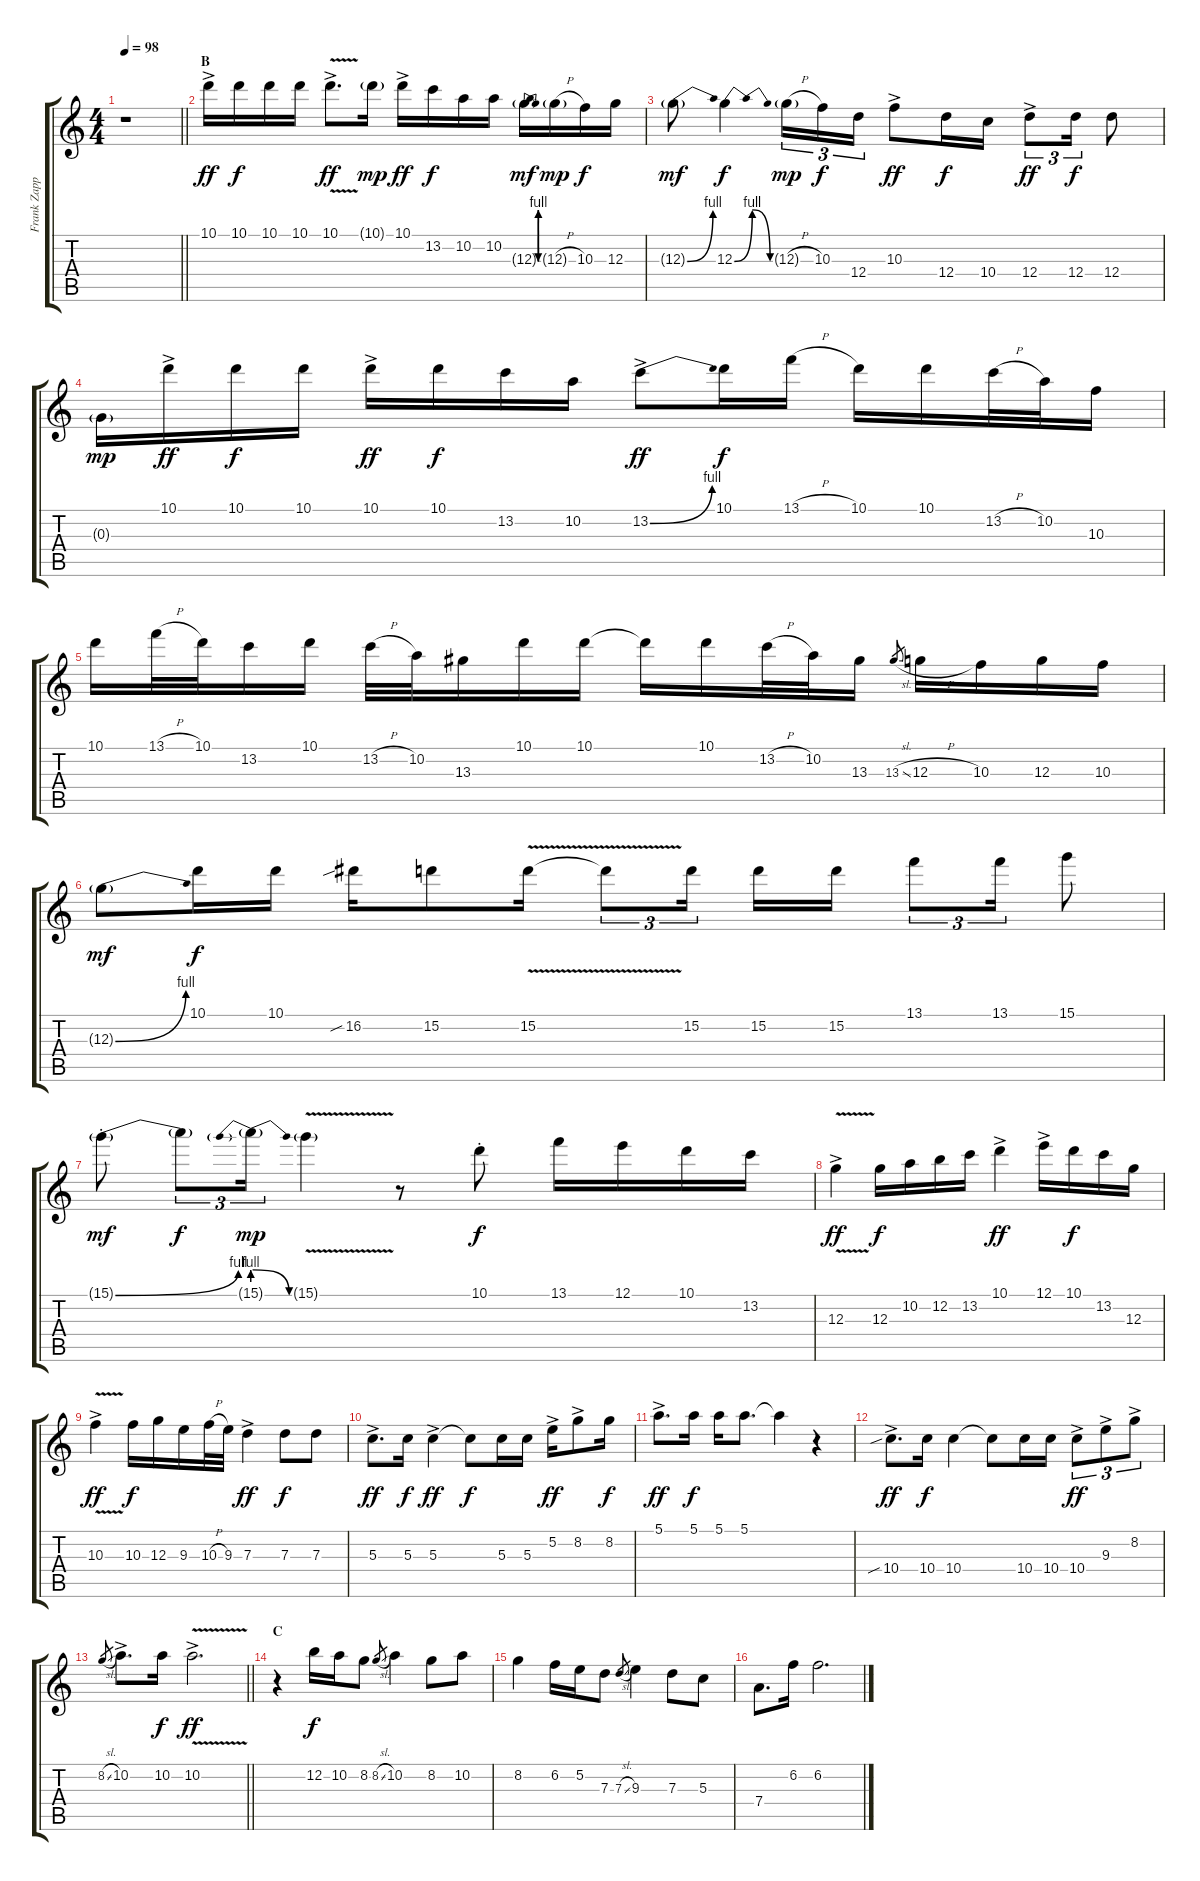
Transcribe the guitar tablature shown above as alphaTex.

\track ("Frank Zappa" "Frank Zapp") {instrument overdrivenguitar}
\staff {score tabs}
\tuning (E4 B3 G3 D3 A2 E2) {hide}
\ts (4 4)
\tempo 98
\clef g2
\barLineRight lightlight
\ks c
r.1{dy ff} |
\section ("" "B")
10.1{ac}.16 10.1.16{dy f} 10.1.16 10.1.16 10.1{v ac}.8{d dy ff} 10.1{g}.16{dy mp} 10.1{ac}.16{dy ff} 13.2.16{dy f} 10.2.16 10.2.16 12.3{be (bendrelease 0 0 23 4 23 4 60 0) g}.16{dy mf} 12.3{h g}.16{dy mp} 10.3.16{dy f} 12.3.16 |
12.3{be (bend 0 0 60 4) g}.8{dy mf} 12.3{be (bendrelease 0 0 30 4 30 4 60 0)}.4{dy f} 12.3{h g}.16{tu (3 2) dy mp} 10.3.16{tu (3 2) dy f} 12.4.16{tu (3 2)} 10.3{ac}.8{dy ff} 12.4.16{dy f} 10.4.16 12.4{ac}.8{tu (3 2) dy ff} 12.4.16{tu (3 2) dy f} 12.4.8 |
0.3{g}.16{dy mp} 10.1{ac}.16{dy ff} 10.1.16{dy f} 10.1.16 10.1{ac}.16{dy ff} 10.1.16{dy f} 13.2.16 10.2.16 13.2{be (bend 0 0 60 4) ac}.8{dy ff} 10.1.16{dy f} 13.1{h}.16 10.1.16 10.1.16 13.2{h}.32 10.2.32 10.3.16 |
10.1.16 13.1{h}.32 10.1.32 13.2.16 10.1.16 13.2{h}.32 10.2.32 13.3.16 10.1.16 10.1.16 10.1{t}.16 10.1.16 13.2{h}.32 10.2.32 13.3.16 13.3{sl}.8{gr} 12.3{h}.16 10.3.16 12.3.16 10.3.16 |
12.3{be (bend 0 0 60 4) g}.8{dy mf} 10.1.16{dy f} 10.1.16 16.2{sib}.16 15.2.8 15.2{v}.16 15.2{t}.8{tu (3 2)} 15.2.16{tu (3 2) beam splitsecondary} 15.2.16 15.2.16 13.1.8{tu (3 2)} 13.1.16{tu (3 2)} 15.1.8 |
15.1{be (bend 0 0 60 4) g st}.8{dy mf} 15.1{t}.8{tu (3 2) dy f} 15.1{be (prebendrelease 0 4 60 0) g}.16{tu (3 2) dy mp} 15.1{v g}.4 r.8 10.1{st}.8{dy f} 13.1.16 12.1.16 10.1.16 13.2.16 |
12.3{v ac}.4{dy ff} 12.3.16{dy f} 10.2.16 12.2.16 13.2.16 10.1{ac}.4{dy ff} 12.1{ac}.16 10.1.16{dy f} 13.2.16 12.3.16 |
10.3{v ac}.4{dy ff} 10.3.16{dy f} 12.3.16 9.3.16 10.3{h}.32 9.3.32 7.3{ac}.4{dy ff} 7.3.8{dy f} 7.3.8 |
5.3{ac}.8{d dy ff} 5.3.16{dy f} 5.3{ac}.4{dy ff} 5.3{t}.8{dy f} 5.3.16 5.3.16 5.2{ac}.16{dy ff} 8.2{ac}.8 8.2.16{dy f} |
5.1{ac}.8{d dy ff} 5.1.16{dy f} 5.1.16 5.1.8{d} 5.1{t}.4 r.4 |
10.4{sib ac}.8{d dy ff} 10.4.16{dy f} 10.4.4 10.4{t}.8 10.4.16 10.4.16 10.4{ac}.8{tu (3 2) dy ff} 9.3{ac}.8{tu (3 2)} 8.2{ac}.8{tu (3 2)} |
\barLineRight lightlight
8.2{sl}.8{gr} 10.2{ac}.8{d} 10.2.16{dy f} 10.2{v ac}.2{d dy ff} |
\section ("" "C")
r.4 12.2.16{dy f} 10.2.16 8.2.8 8.2{sl}.8{gr} 10.2.4 8.2.8 10.2.8 |
8.2.4 6.2.16 5.2.16 7.3.8 7.3{sl}.8{gr} 9.3.4 7.3.8 5.3.8 |
7.4.8{d} 6.2.16 6.2.2{d}
